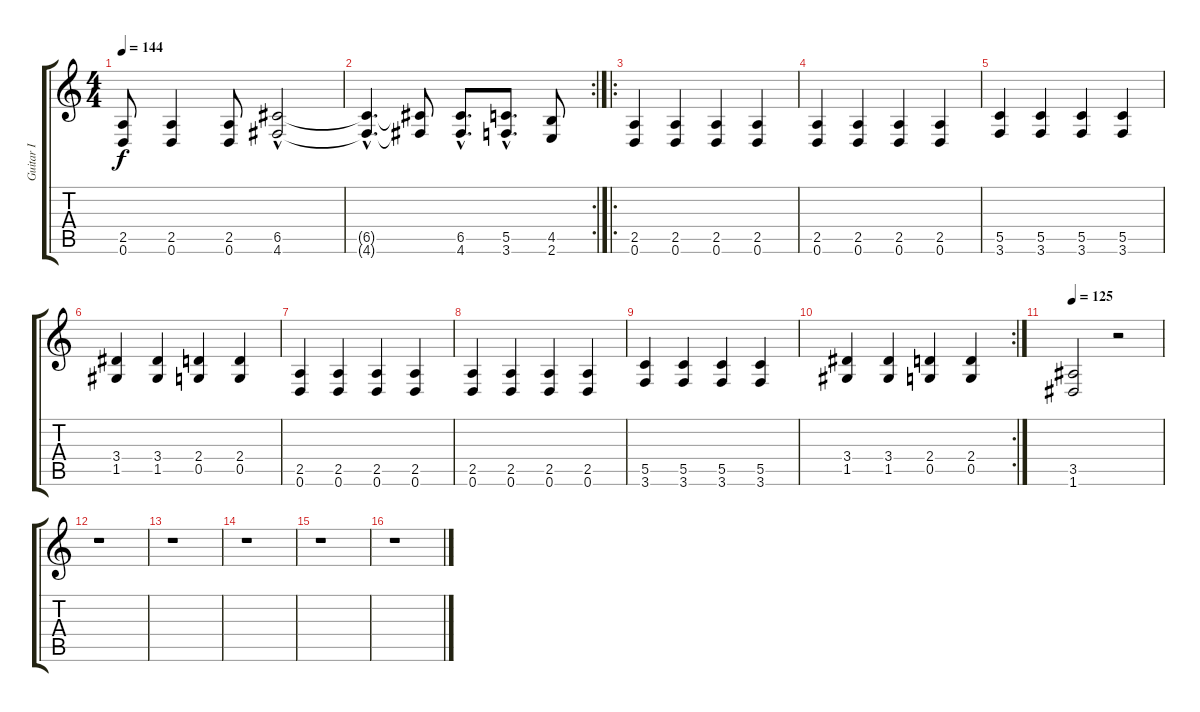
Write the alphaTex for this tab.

\track ("Guitar I" "Guitar I") {instrument distortionguitar}
\staff {score tabs}
\tuning (D4 A3 F3 C3 G2 D2) {hide}
\ts (4 4)
\tempo 144
\clef g2
\ks c
(2.5 0.6).8{dy f} (2.5 0.6).4 (2.5 0.6).8 (6.5{hac} 4.6{hac}).2 |
\rc 2
(6.5{hac t} 4.6{hac t}).4{d} (6.5{t} 4.6{t}).8 (6.5{hac} 4.6{hac}).8{d} (5.5{hac} 3.6{hac}).8{d} (4.5 2.6).8 |
\ro
(2.5 0.6).4 (2.5 0.6).4 (2.5 0.6).4 (2.5 0.6).4 |
(2.5 0.6).4 (2.5 0.6).4 (2.5 0.6).4 (2.5 0.6).4 |
(5.5 3.6).4 (5.5 3.6).4 (5.5 3.6).4 (5.5 3.6).4 |
(3.4 1.5).4 (3.4 1.5).4 (2.4 0.5).4 (2.4 0.5).4 |
(2.5 0.6).4 (2.5 0.6).4 (2.5 0.6).4 (2.5 0.6).4 |
(2.5 0.6).4 (2.5 0.6).4 (2.5 0.6).4 (2.5 0.6).4 |
(5.5 3.6).4 (5.5 3.6).4 (5.5 3.6).4 (5.5 3.6).4 |
\rc 2
(3.4 1.5).4 (3.4 1.5).4 (2.4 0.5).4 (2.4 0.5).4 |
\tempo 125
(3.5 1.6).2 r.2 |
r.1 |
r.1 |
r.1 |
r.1 |
r.1
